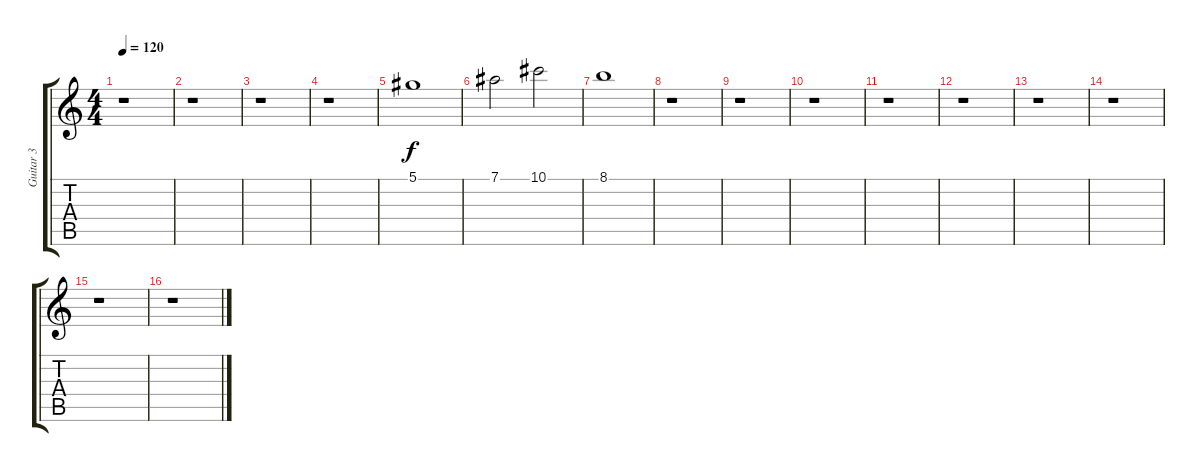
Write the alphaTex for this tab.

\track ("Guitar 3" "Guitar 3") {instrument overdrivenguitar}
\staff {score tabs}
\tuning (Eb4 Bb3 Gb3 Db3 Ab2 Eb2) {hide}
\ts (4 4)
\tempo 120
\clef g2
\ks c
r.1{dy f} |
r.1 |
r.1 |
r.1 |
5.1.1 |
7.1.2 10.1.2 |
8.1.1 |
r.1 |
r.1 |
r.1 |
r.1 |
r.1 |
r.1 |
r.1 |
r.1 |
r.1
